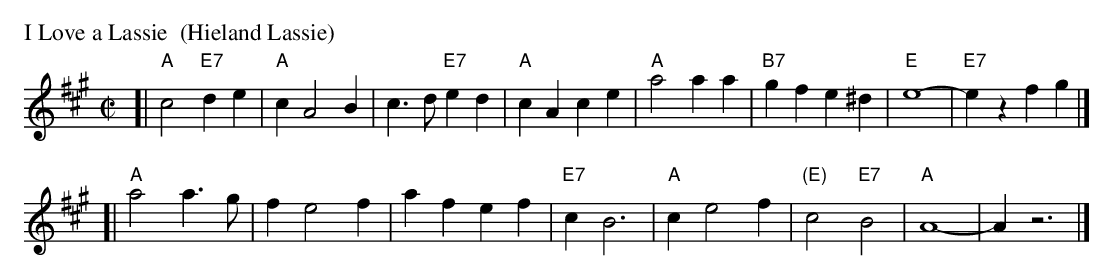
X:1
M: C|
L: 1/4
P: I Love a Lassie  (Hieland Lassie)
K: A
[| "A"c2 "E7"de | "A"c A2 B | c>d "E7"ed | "A"cA ce \
|  "A"a2 aa | "B7"gf e^d | "E"e4- | "E7"ez fg |]
[| "A"a2 a>g | f e2 f | af ef | "E7"c B3 \
|  "A"c e2 f | "(E)"c2 "E7"B2 | "A"A4- | A z3 |]
